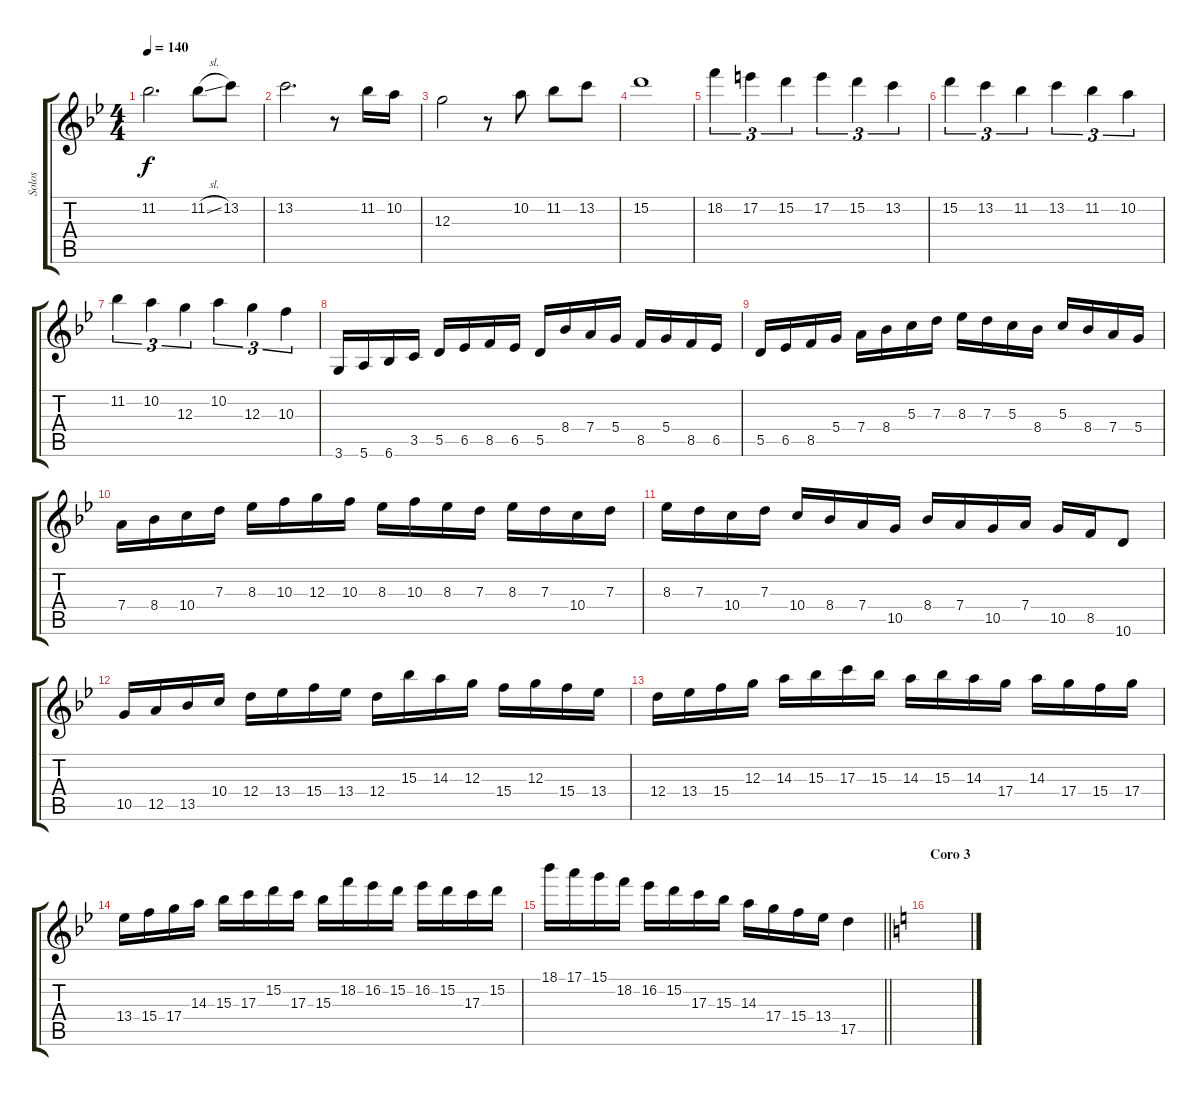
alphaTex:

\track ("Solos" "Solos") {instrument distortionguitar}
\staff {score tabs}
\tuning (E4 B3 G3 D3 A2 E2) {hide}
\ts (4 4)
\tempo 140
\clef g2
\ks gminor
11.2.2{d dy f} 11.2{sl}.8 13.2.8 |
13.2.2{d} r.8 11.2.16 10.2.16 |
12.3.2 r.8 10.2.8 11.2.8 13.2.8 |
15.2.1 |
18.2.4{tu (3 2)} 17.2.4{tu (3 2)} 15.2.4{tu (3 2)} 17.2.4{tu (3 2)} 15.2.4{tu (3 2)} 13.2.4{tu (3 2)} |
15.2.4{tu (3 2)} 13.2.4{tu (3 2)} 11.2.4{tu (3 2)} 13.2.4{tu (3 2)} 11.2.4{tu (3 2)} 10.2.4{tu (3 2)} |
11.2.4{tu (3 2)} 10.2.4{tu (3 2)} 12.3.4{tu (3 2)} 10.2.4{tu (3 2)} 12.3.4{tu (3 2)} 10.3.4{tu (3 2)} |
3.6.16 5.6.16 6.6.16 3.5.16 5.5.16 6.5.16 8.5.16 6.5.16 5.5.16 8.4.16 7.4.16 5.4.16 8.5.16 5.4.16 8.5.16 6.5.16 |
5.5.16 6.5.16 8.5.16 5.4.16 7.4.16 8.4.16 5.3.16 7.3.16 8.3.16 7.3.16 5.3.16 8.4.16 5.3.16 8.4.16 7.4.16 5.4.16 |
7.4.16 8.4.16 10.4.16 7.3.16 8.3.16 10.3.16 12.3.16 10.3.16 8.3.16 10.3.16 8.3.16 7.3.16 8.3.16 7.3.16 10.4.16 7.3.16 |
8.3.16 7.3.16 10.4.16 7.3.16 10.4.16 8.4.16 7.4.16 10.5.16 8.4.16 7.4.16 10.5.16 7.4.16 10.5.16 8.5.16 10.6.8 |
10.5.16 12.5.16 13.5.16 10.4.16 12.4.16 13.4.16 15.4.16 13.4.16 12.4.16 15.3.16 14.3.16 12.3.16 15.4.16 12.3.16 15.4.16 13.4.16 |
12.4.16 13.4.16 15.4.16 12.3.16 14.3.16 15.3.16 17.3.16 15.3.16 14.3.16 15.3.16 14.3.16 17.4.16 14.3.16 17.4.16 15.4.16 17.4.16 |
13.4.16 15.4.16 17.4.16 14.3.16 15.3.16 17.3.16 15.2.16 17.3.16 15.3.16 18.2.16 16.2.16 15.2.16 16.2.16 15.2.16 17.3.16 15.2.16 |
\barLineRight lightlight
18.1.16 17.1.16 15.1.16 18.2.16 16.2.16 15.2.16 17.3.16 15.3.16 14.3.16 17.4.16 15.4.16 13.4.16 17.5.4 |
\section ("" "Coro 3")
\ks c
